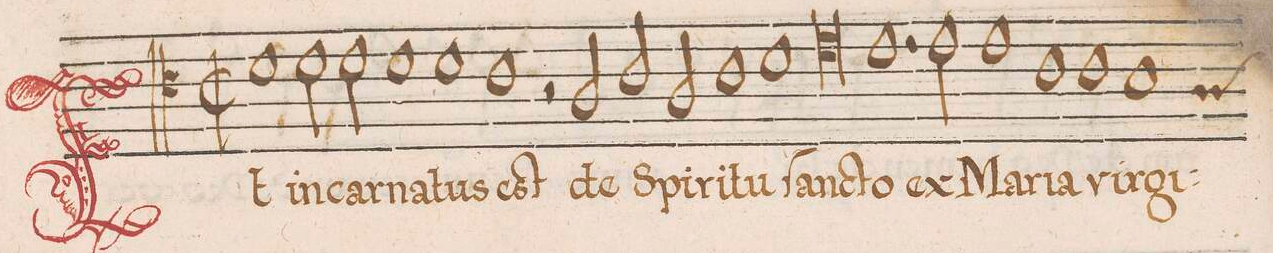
**kern	**text
*I"CANTVS	*
*clefC4	*
*k[]	*
*met(C|)	*
*M2/1	*
1d	Et
2d\	in-
2d\	-car-
=54-	=54-
1d	-na-
1d	-tus
=55-	=55-
1c	est
2r	.
2A/	de
=56-	=56-
2c/	Spi-
2A/	-ri-
1c	-tu
=57-	=57-
1d	ſanc-
0e	-to
=58-	=58-
1.e	ex
=59-	=59-
2e\	Ma-
1e	-ri-
=60-	=60-
1c	-a
1c	vir-
=61-	=61-
*custos:A	*
1B	-gi-
*-	*-
